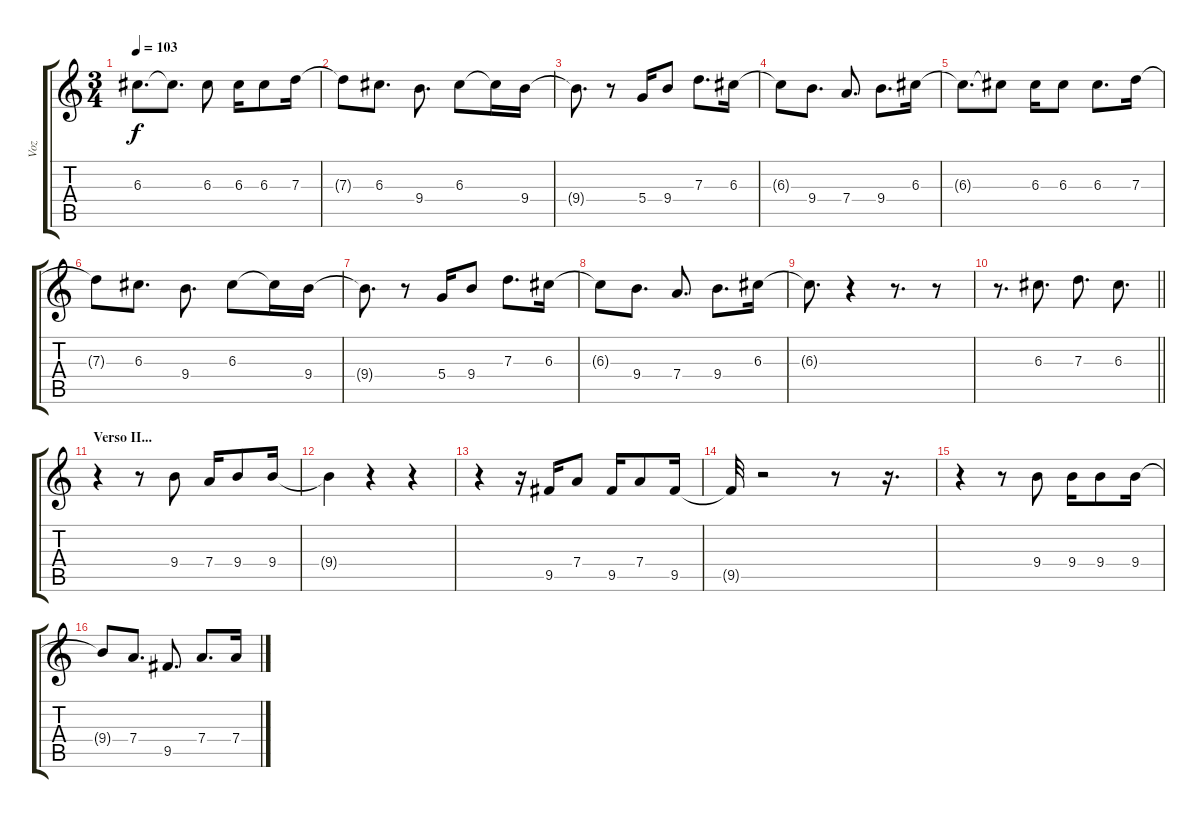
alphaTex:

\track ("Voz " "Voz ") {instrument acousticguitarsteel}
\staff {score tabs}
\tuning (E4 B3 G3 D3 A2 E2) {hide}
\ts (3 4)
\tempo 103
\clef g2
\ks c
6.3{t}.8{d dy f} 6.3{t}.8{d} 6.3.8 6.3.16 6.3.8 7.3.16 |
7.3{t}.8 6.3.8{d} 9.4.8{d} 6.3.8 6.3{t}.16 9.4.16 |
9.4{t}.8{d} r.8 5.4.16 9.4.8 7.3.8{d} 6.3.16 |
6.3{t}.8 9.4.8{d} 7.4.8{d} 9.4.8{d} 6.3.16 |
6.3{t}.8{d} 6.3{t}.8 6.3.16 6.3.8 6.3.8{d} 7.3.16 |
7.3{t}.8 6.3.8{d} 9.4.8{d} 6.3.8 6.3{t}.16 9.4.16 |
9.4{t}.8{d} r.8 5.4.16 9.4.8 7.3.8{d} 6.3.16 |
6.3{t}.8 9.4.8{d} 7.4.8{d} 9.4.8{d} 6.3.16 |
6.3{t}.8{d} r.4 r.8{d} r.8 |
\barLineRight lightlight
r.8{d} 6.3.8{d} 7.3.8{d} 6.3.8{d} |
\section ("" "Verso II...")
r.4 r.8 9.4.8 7.4.16 9.4.8 9.4.16 |
9.4{t}.4 r.4 r.4 |
r.4 r.16 9.5.16 7.4.8 9.5.16 7.4.8 9.5.16 |
9.5{t}.32 r.2 r.8 r.16{d} |
r.4 r.8 9.4.8 9.4.16 9.4.8 9.4.16 |
9.4{t}.8 7.4.8{d} 9.5.8{d} 7.4.8{d} 7.4.16
